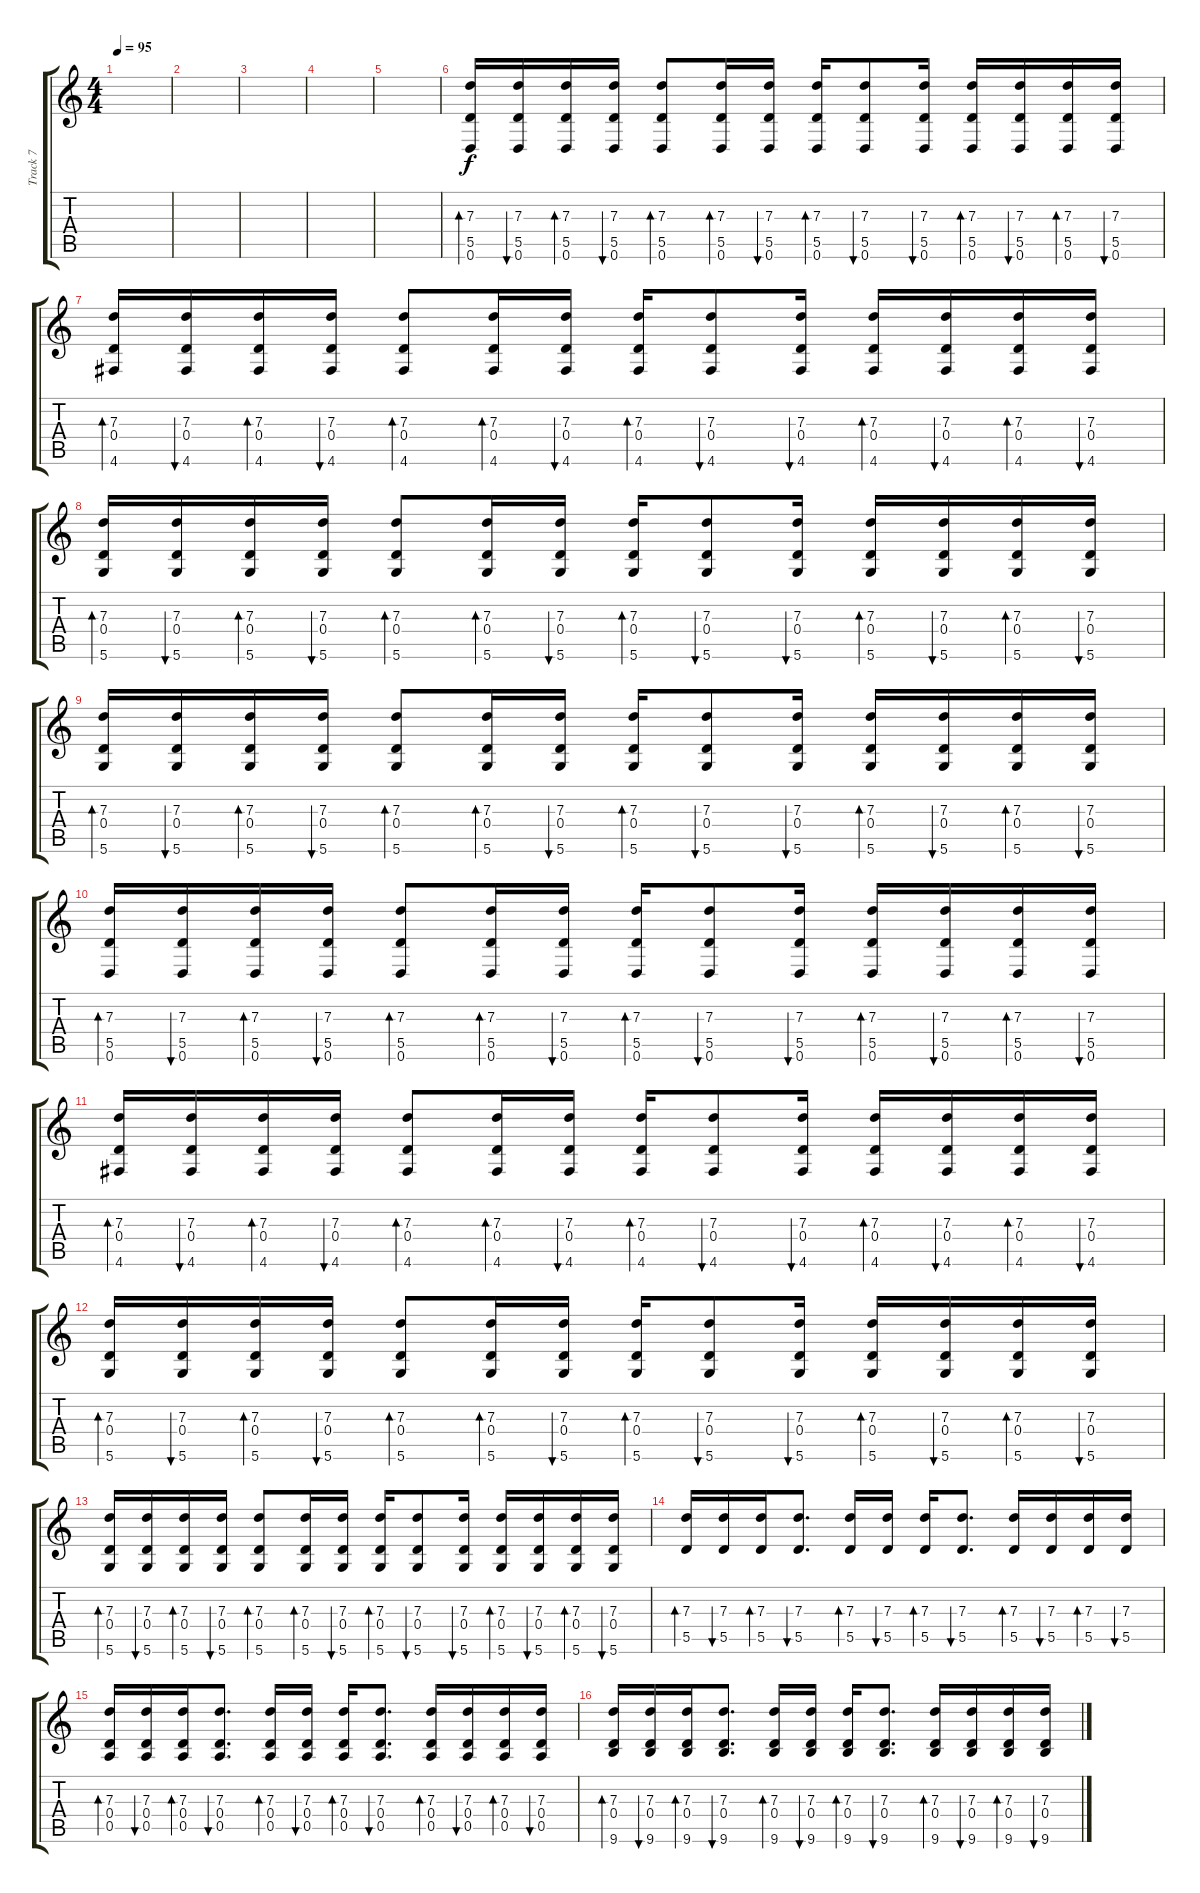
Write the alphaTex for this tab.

\track ("Track 7" "Track 7") {instrument electricguitarjazz}
\staff {score tabs}
\tuning (E4 B3 G3 D3 A2 D2) {hide}
\ts (4 4)
\tempo 95
\clef g2
\ks c
|
|
|
|
|
(7.3 5.5 0.6).16{bd 60} (7.3 5.5 0.6).16{bu 60} (7.3 5.5 0.6).16{bd 60} (7.3 5.5 0.6).16{bu 60} (7.3 5.5 0.6).8{bd 60} (7.3 5.5 0.6).16{bd 60} (7.3 5.5 0.6).16{bu 60} (7.3 5.5 0.6).16{bd 60} (7.3 5.5 0.6).8{bu 60} (7.3 5.5 0.6).16{bu 60} (7.3 5.5 0.6).16{bd 60} (7.3 5.5 0.6).16{bu 60} (7.3 5.5 0.6).16{bd 60} (7.3 5.5 0.6).16{bu 60} |
(7.3 0.4 4.6).16{bd 60} (7.3 0.4 4.6).16{bu 60} (7.3 0.4 4.6).16{bd 60} (7.3 0.4 4.6).16{bu 60} (7.3 0.4 4.6).8{bd 60} (7.3 0.4 4.6).16{bd 60} (7.3 0.4 4.6).16{bu 60} (7.3 0.4 4.6).16{bd 60} (7.3 0.4 4.6).8{bu 60} (7.3 0.4 4.6).16{bu 60} (7.3 0.4 4.6).16{bd 60} (7.3 0.4 4.6).16{bu 60} (7.3 0.4 4.6).16{bd 60} (7.3 0.4 4.6).16{bu 60} |
(7.3 0.4 5.6).16{bd 60} (7.3 0.4 5.6).16{bu 60} (7.3 0.4 5.6).16{bd 60} (7.3 0.4 5.6).16{bu 60} (7.3 0.4 5.6).8{bd 60} (7.3 0.4 5.6).16{bd 60} (7.3 0.4 5.6).16{bu 60} (7.3 0.4 5.6).16{bd 60} (7.3 0.4 5.6).8{bu 60} (7.3 0.4 5.6).16{bu 60} (7.3 0.4 5.6).16{bd 60} (7.3 0.4 5.6).16{bu 60} (7.3 0.4 5.6).16{bd 60} (7.3 0.4 5.6).16{bu 60} |
(7.3 0.4 5.6).16{bd 60} (7.3 0.4 5.6).16{bu 60} (7.3 0.4 5.6).16{bd 60} (7.3 0.4 5.6).16{bu 60} (7.3 0.4 5.6).8{bd 60} (7.3 0.4 5.6).16{bd 60} (7.3 0.4 5.6).16{bu 60} (7.3 0.4 5.6).16{bd 60} (7.3 0.4 5.6).8{bu 60} (7.3 0.4 5.6).16{bu 60} (7.3 0.4 5.6).16{bd 60} (7.3 0.4 5.6).16{bu 60} (7.3 0.4 5.6).16{bd 60} (7.3 0.4 5.6).16{bu 60} |
(7.3 5.5 0.6).16{bd 60} (7.3 5.5 0.6).16{bu 60} (7.3 5.5 0.6).16{bd 60} (7.3 5.5 0.6).16{bu 60} (7.3 5.5 0.6).8{bd 60} (7.3 5.5 0.6).16{bd 60} (7.3 5.5 0.6).16{bu 60} (7.3 5.5 0.6).16{bd 60} (7.3 5.5 0.6).8{bu 60} (7.3 5.5 0.6).16{bu 60} (7.3 5.5 0.6).16{bd 60} (7.3 5.5 0.6).16{bu 60} (7.3 5.5 0.6).16{bd 60} (7.3 5.5 0.6).16{bu 60} |
(7.3 0.4 4.6).16{bd 60} (7.3 0.4 4.6).16{bu 60} (7.3 0.4 4.6).16{bd 60} (7.3 0.4 4.6).16{bu 60} (7.3 0.4 4.6).8{bd 60} (7.3 0.4 4.6).16{bd 60} (7.3 0.4 4.6).16{bu 60} (7.3 0.4 4.6).16{bd 60} (7.3 0.4 4.6).8{bu 60} (7.3 0.4 4.6).16{bu 60} (7.3 0.4 4.6).16{bd 60} (7.3 0.4 4.6).16{bu 60} (7.3 0.4 4.6).16{bd 60} (7.3 0.4 4.6).16{bu 60} |
(7.3 0.4 5.6).16{bd 60} (7.3 0.4 5.6).16{bu 60} (7.3 0.4 5.6).16{bd 60} (7.3 0.4 5.6).16{bu 60} (7.3 0.4 5.6).8{bd 60} (7.3 0.4 5.6).16{bd 60} (7.3 0.4 5.6).16{bu 60} (7.3 0.4 5.6).16{bd 60} (7.3 0.4 5.6).8{bu 60} (7.3 0.4 5.6).16{bu 60} (7.3 0.4 5.6).16{bd 60} (7.3 0.4 5.6).16{bu 60} (7.3 0.4 5.6).16{bd 60} (7.3 0.4 5.6).16{bu 60} |
(7.3 0.4 5.6).16{bd 60} (7.3 0.4 5.6).16{bu 60} (7.3 0.4 5.6).16{bd 60} (7.3 0.4 5.6).16{bu 60} (7.3 0.4 5.6).8{bd 60} (7.3 0.4 5.6).16{bd 60} (7.3 0.4 5.6).16{bu 60} (7.3 0.4 5.6).16{bd 60} (7.3 0.4 5.6).8{bu 60} (7.3 0.4 5.6).16{bu 60} (7.3 0.4 5.6).16{bd 60} (7.3 0.4 5.6).16{bu 60} (7.3 0.4 5.6).16{bd 60} (7.3 0.4 5.6).16{bu 60} |
(7.3 5.5).16{bd 60} (7.3 5.5).16{bu 60} (7.3 5.5).16{bd 60} (7.3 5.5).8{d bu 60} (7.3 5.5).16{bd 60} (7.3 5.5).16{bu 60} (7.3 5.5).16{bd 60} (7.3 5.5).8{d bu 60} (7.3 5.5).16{bd 60} (7.3 5.5).16{bu 60} (7.3 5.5).16{bd 60} (7.3 5.5).16{bu 60} |
(7.3 0.4 0.5).16{bd 60} (7.3 0.4 0.5).16{bu 60} (7.3 0.4 0.5).16{bd 60} (7.3 0.4 0.5).8{d bu 60} (7.3 0.4 0.5).16{bd 60} (7.3 0.4 0.5).16{bu 60} (7.3 0.4 0.5).16{bd 60} (7.3 0.4 0.5).8{d bu 60} (7.3 0.4 0.5).16{bd 60} (7.3 0.4 0.5).16{bu 60} (7.3 0.4 0.5).16{bd 60} (7.3 0.4 0.5).16{bu 60} |
(7.3 0.4 9.6).16{bd 60} (7.3 0.4 9.6).16{bu 60} (7.3 0.4 9.6).16{bd 60} (7.3 0.4 9.6).8{d bu 60} (7.3 0.4 9.6).16{bd 60} (7.3 0.4 9.6).16{bu 60} (7.3 0.4 9.6).16{bd 60} (7.3 0.4 9.6).8{d bu 60} (7.3 0.4 9.6).16{bd 60} (7.3 0.4 9.6).16{bu 60} (7.3 0.4 9.6).16{bd 60} (7.3 0.4 9.6).16{bu 60}
